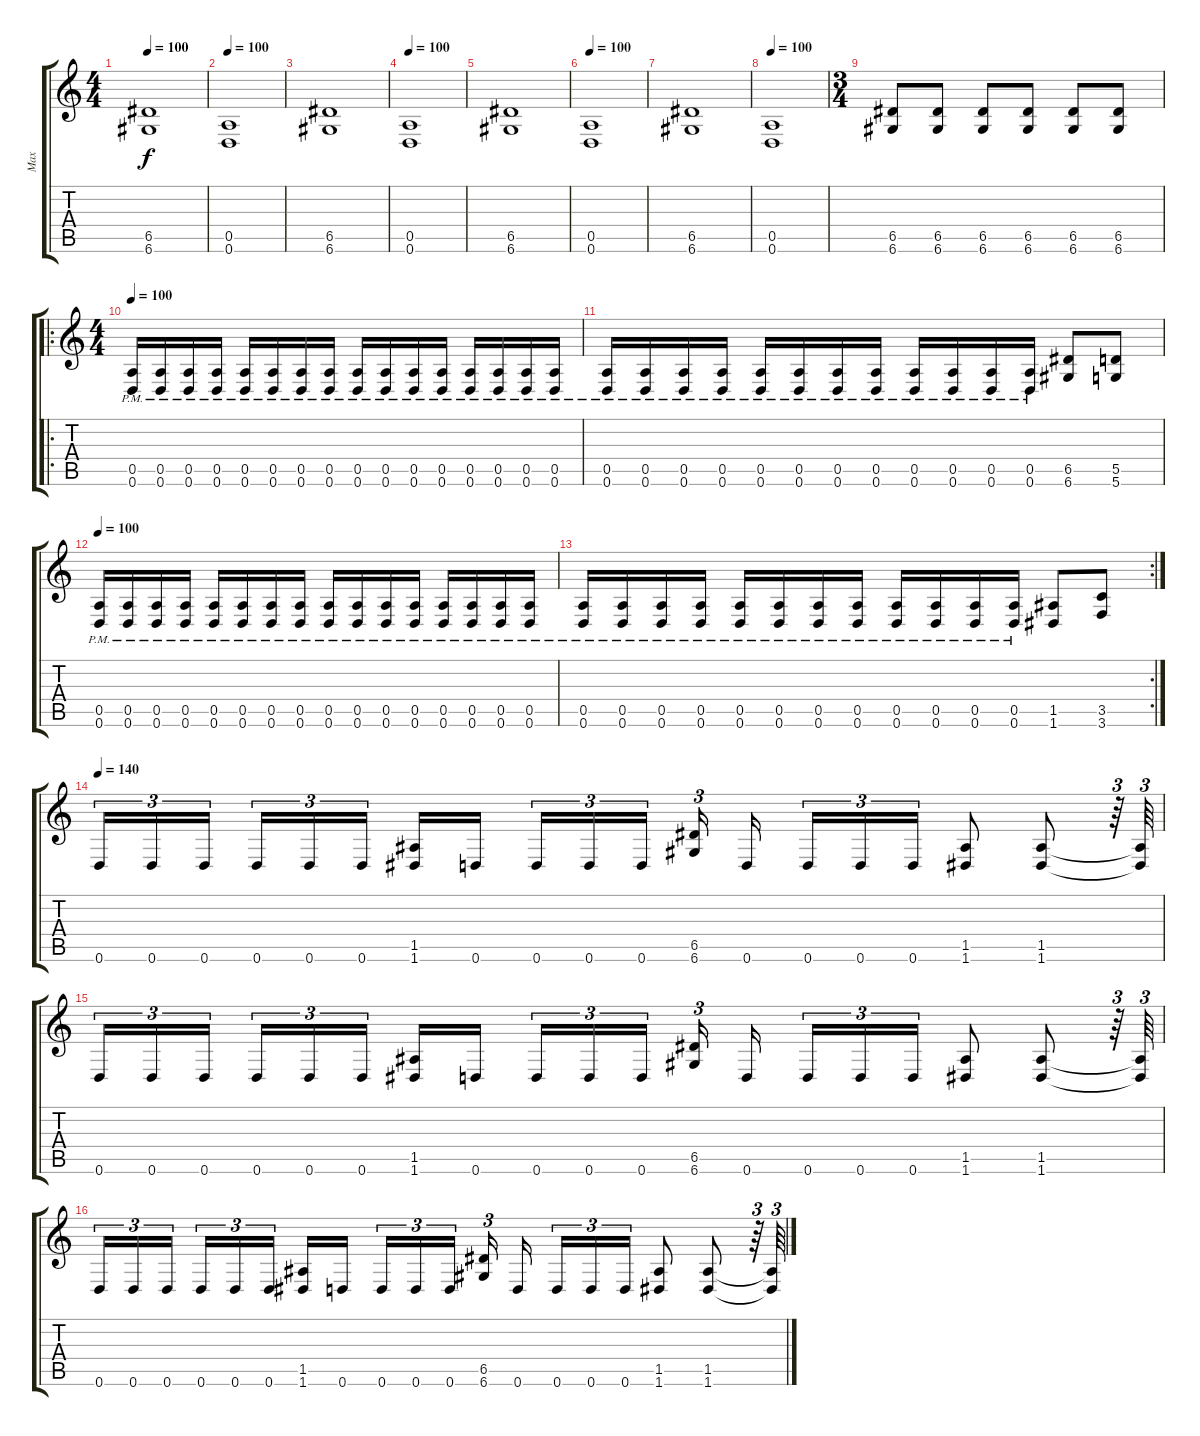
\track ("Max" "Max") {instrument overdrivenguitar}
\staff {score tabs}
\tuning (E4 B3 G3 D3 A2 D2) {hide}
\ts (4 4)
\tempo 100
\clef g2
\ks c
(6.5 6.6).1{dy f} |
\tempo 100
(0.5 0.6).1 |
(6.5 6.6).1 |
\tempo 100
(0.5 0.6).1 |
(6.5 6.6).1 |
\tempo 100
(0.5 0.6).1 |
(6.5 6.6).1 |
\tempo 100
(0.5 0.6).1 |
\ts (3 4)
(6.5 6.6).8 (6.5 6.6).8 (6.5 6.6).8 (6.5 6.6).8 (6.5 6.6).8 (6.5 6.6).8 |
\ro
\ts (4 4)
\tempo 100
(0.5{pm} 0.6{pm}).16 (0.5{pm} 0.6{pm}).16 (0.5{pm} 0.6{pm}).16 (0.5{pm} 0.6{pm}).16 (0.5{pm} 0.6{pm}).16 (0.5{pm} 0.6{pm}).16 (0.5{pm} 0.6{pm}).16 (0.5{pm} 0.6{pm}).16 (0.5{pm} 0.6{pm}).16 (0.5{pm} 0.6{pm}).16 (0.5{pm} 0.6{pm}).16 (0.5{pm} 0.6{pm}).16 (0.5{pm} 0.6{pm}).16 (0.5{pm} 0.6{pm}).16 (0.5{pm} 0.6{pm}).16 (0.5{pm} 0.6{pm}).16 |
(0.5{pm} 0.6{pm}).16 (0.5{pm} 0.6{pm}).16 (0.5{pm} 0.6{pm}).16 (0.5{pm} 0.6{pm}).16 (0.5{pm} 0.6{pm}).16 (0.5{pm} 0.6{pm}).16 (0.5{pm} 0.6{pm}).16 (0.5{pm} 0.6{pm}).16 (0.5{pm} 0.6{pm}).16 (0.5{pm} 0.6{pm}).16 (0.5{pm} 0.6{pm}).16 (0.5{pm} 0.6{pm}).16 (6.5 6.6).8 (5.5 5.6).8 |
\tempo 100
(0.5{pm} 0.6{pm}).16 (0.5{pm} 0.6{pm}).16 (0.5{pm} 0.6{pm}).16 (0.5{pm} 0.6{pm}).16 (0.5{pm} 0.6{pm}).16 (0.5{pm} 0.6{pm}).16 (0.5{pm} 0.6{pm}).16 (0.5{pm} 0.6{pm}).16 (0.5{pm} 0.6{pm}).16 (0.5{pm} 0.6{pm}).16 (0.5{pm} 0.6{pm}).16 (0.5{pm} 0.6{pm}).16 (0.5{pm} 0.6{pm}).16 (0.5{pm} 0.6{pm}).16 (0.5{pm} 0.6{pm}).16 (0.5{pm} 0.6{pm}).16 |
\rc 2
(0.5{pm} 0.6{pm}).16 (0.5{pm} 0.6{pm}).16 (0.5{pm} 0.6{pm}).16 (0.5{pm} 0.6{pm}).16 (0.5{pm} 0.6{pm}).16 (0.5{pm} 0.6{pm}).16 (0.5{pm} 0.6{pm}).16 (0.5{pm} 0.6{pm}).16 (0.5{pm} 0.6{pm}).16 (0.5{pm} 0.6{pm}).16 (0.5{pm} 0.6{pm}).16 (0.5{pm} 0.6{pm}).16 (1.5 1.6).8 (3.5 3.6).8 |
\tempo 140
0.6.16{tu (3 2)} 0.6.16{tu (3 2)} 0.6.16{tu (3 2)} 0.6.16{tu (3 2)} 0.6.16{tu (3 2)} 0.6.16{tu (3 2)} (1.5 1.6).16 0.6.16 0.6.16{tu (3 2)} 0.6.16{tu (3 2)} 0.6.16{tu (3 2)} (6.5 6.6).16{tu (3 2)} 0.6.16 0.6.16{tu (3 2)} 0.6.16{tu (3 2)} 0.6.16{tu (3 2)} (1.5 1.6).8 (1.5 1.6).8 r.64{tu (3 2)} (1.5{t} 1.6{t}).64{tu (3 2)} |
0.6.16{tu (3 2)} 0.6.16{tu (3 2)} 0.6.16{tu (3 2)} 0.6.16{tu (3 2)} 0.6.16{tu (3 2)} 0.6.16{tu (3 2)} (1.5 1.6).16 0.6.16 0.6.16{tu (3 2)} 0.6.16{tu (3 2)} 0.6.16{tu (3 2)} (6.5 6.6).16{tu (3 2)} 0.6.16 0.6.16{tu (3 2)} 0.6.16{tu (3 2)} 0.6.16{tu (3 2)} (1.5 1.6).8 (1.5 1.6).8 r.64{tu (3 2)} (1.5{t} 1.6{t}).64{tu (3 2)} |
0.6.16{tu (3 2)} 0.6.16{tu (3 2)} 0.6.16{tu (3 2)} 0.6.16{tu (3 2)} 0.6.16{tu (3 2)} 0.6.16{tu (3 2)} (1.5 1.6).16 0.6.16 0.6.16{tu (3 2)} 0.6.16{tu (3 2)} 0.6.16{tu (3 2)} (6.5 6.6).16{tu (3 2)} 0.6.16 0.6.16{tu (3 2)} 0.6.16{tu (3 2)} 0.6.16{tu (3 2)} (1.5 1.6).8 (1.5 1.6).8 r.64{tu (3 2)} (1.5{t} 1.6{t}).64{tu (3 2)}
